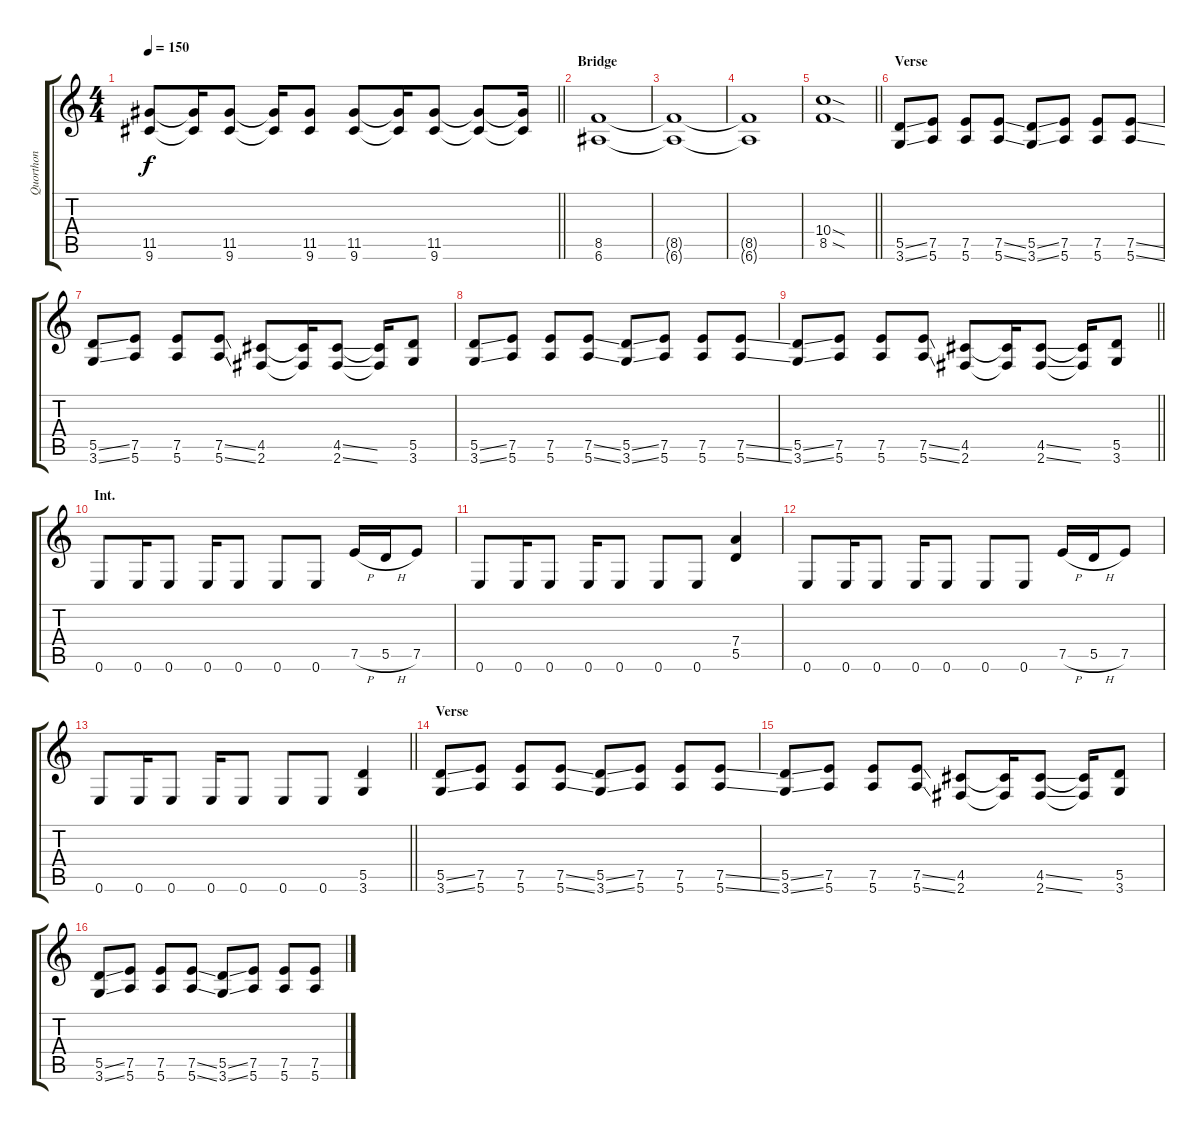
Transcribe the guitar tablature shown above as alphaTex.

\track ("Quorthon" "Quorthon") {instrument distortionguitar}
\staff {score tabs}
\tuning (E4 B3 G3 D3 A2 E2) {hide}
\ts (4 4)
\tempo 150
\clef g2
\barLineRight lightlight
\ks c
(11.5 9.6).8{dy f} (11.5{t} 9.6{t}).16 (11.5 9.6).8 (11.5{t} 9.6{t}).16 (11.5 9.6).8 (11.5 9.6).8 (11.5{t} 9.6{t}).16 (11.5 9.6).8 (11.5{t} 9.6{t}).8 (11.5{t} 9.6{t}).16 |
\section ("" "Bridge")
(8.5 6.6).1 |
(8.5{t} 6.6{t}).1 |
(8.5{t} 6.6{t}).1 |
\barLineRight lightlight
(10.4{sod} 8.5{sod}).1 |
\section ("" "Verse")
(5.5{ss} 3.6{ss}).8 (7.5 5.6).8 (7.5 5.6).8 (7.5{ss} 5.6{ss}).8 (5.5{ss} 3.6{ss}).8 (7.5 5.6).8 (7.5 5.6).8 (7.5{ss} 5.6{ss}).8 |
(5.5{ss} 3.6{ss}).8 (7.5 5.6).8 (7.5 5.6).8 (7.5{ss} 5.6{ss}).8 (4.5 2.6).8 (4.5{t} 2.6{t}).16 (4.5{ss} 2.6{ss}).8 (4.5{t} 2.6{t}).16 (5.5 3.6).8 |
(5.5{ss} 3.6{ss}).8 (7.5 5.6).8 (7.5 5.6).8 (7.5{ss} 5.6{ss}).8 (5.5{ss} 3.6{ss}).8 (7.5 5.6).8 (7.5 5.6).8 (7.5{ss} 5.6{ss}).8 |
\barLineRight lightlight
(5.5{ss} 3.6{ss}).8 (7.5 5.6).8 (7.5 5.6).8 (7.5{ss} 5.6{ss}).8 (4.5 2.6).8 (4.5{t} 2.6{t}).16 (4.5{ss} 2.6{ss}).8 (4.5{t} 2.6{t}).16 (5.5 3.6).8 |
\section ("" "Int.")
0.6.8 0.6.16 0.6.8 0.6.16 0.6.8 0.6.8 0.6.8 7.5{h}.16 5.5{h}.16 7.5.8 |
0.6.8 0.6.16 0.6.8 0.6.16 0.6.8 0.6.8 0.6.8 (7.4 5.5).4 |
0.6.8 0.6.16 0.6.8 0.6.16 0.6.8 0.6.8 0.6.8 7.5{h}.16 5.5{h}.16 7.5.8 |
\barLineRight lightlight
0.6.8 0.6.16 0.6.8 0.6.16 0.6.8 0.6.8 0.6.8 (5.5 3.6).4 |
\section ("" "Verse")
(5.5{ss} 3.6{ss}).8 (7.5 5.6).8 (7.5 5.6).8 (7.5{ss} 5.6{ss}).8 (5.5{ss} 3.6{ss}).8 (7.5 5.6).8 (7.5 5.6).8 (7.5{ss} 5.6{ss}).8 |
(5.5{ss} 3.6{ss}).8 (7.5 5.6).8 (7.5 5.6).8 (7.5{ss} 5.6{ss}).8 (4.5 2.6).8 (4.5{t} 2.6{t}).16 (4.5{ss} 2.6{ss}).8 (4.5{t} 2.6{t}).16 (5.5 3.6).8 |
(5.5{ss} 3.6{ss}).8 (7.5 5.6).8 (7.5 5.6).8 (7.5{ss} 5.6{ss}).8 (5.5{ss} 3.6{ss}).8 (7.5 5.6).8 (7.5 5.6).8 (7.5{ss} 5.6{ss}).8
